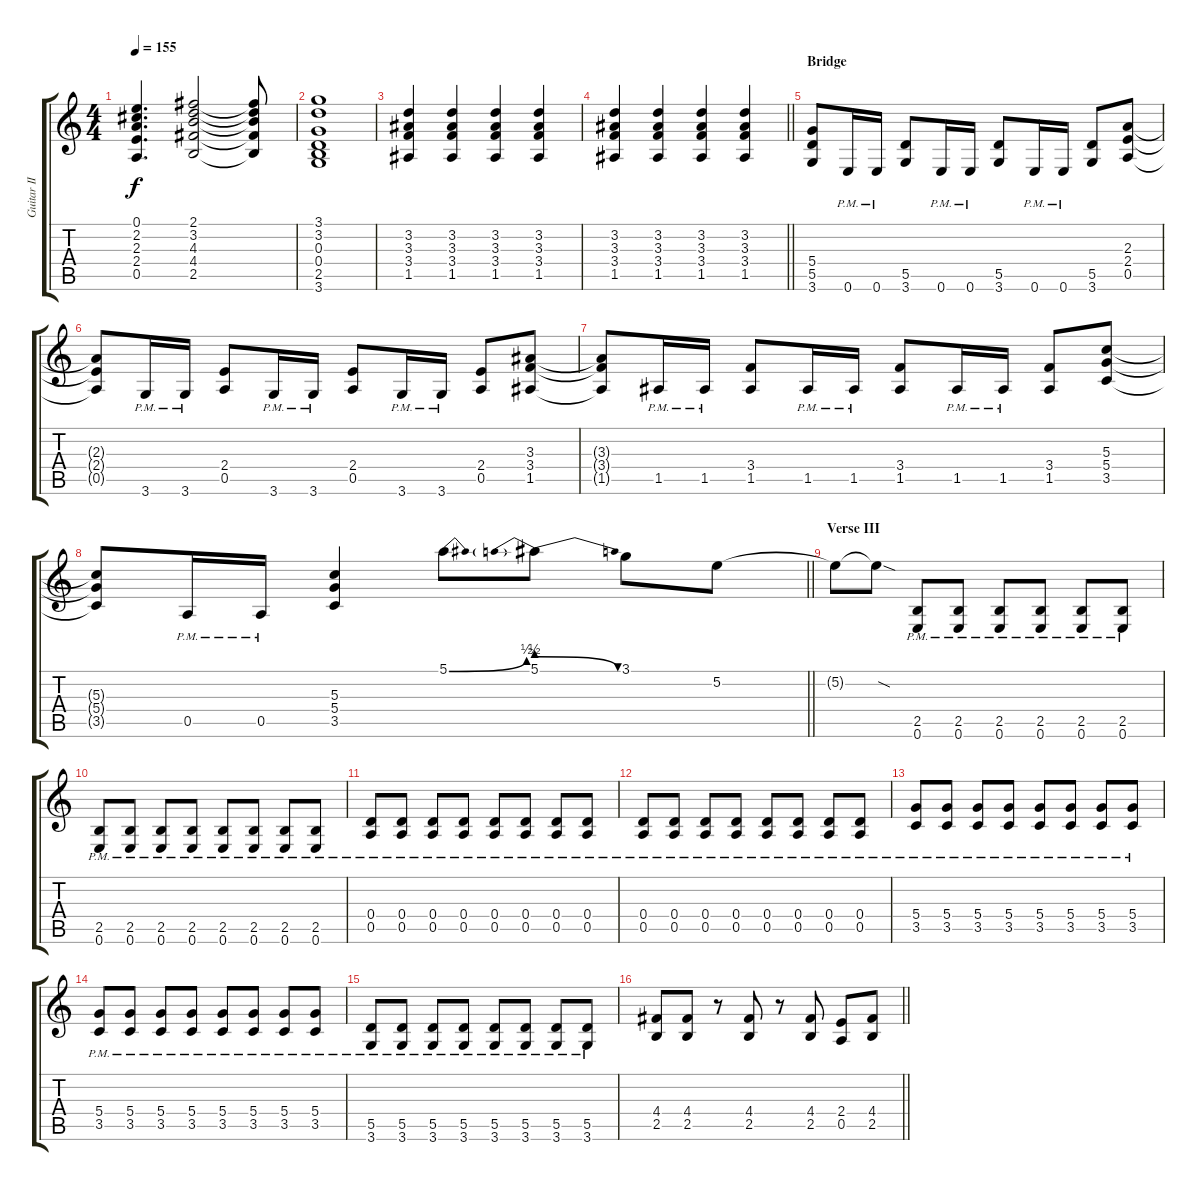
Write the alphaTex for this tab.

\track ("Guitar II" "Guitar II") {instrument distortionguitar}
\staff {score tabs}
\tuning (E4 B3 G3 D3 A2 E2) {hide}
\ts (4 4)
\tempo 155
\clef g2
\ks c
(0.1 2.2 2.3 2.4 0.5).4{d dy f} (2.1 3.2 4.3 4.4 2.5).2 (2.1{t} 3.2{t} 4.3{t} 4.4{t} 2.5{t}).8 |
(3.1 3.2 0.3 0.4 2.5 3.6).1 |
(3.2 3.3 3.4 1.5).4 (3.2 3.3 3.4 1.5).4 (3.2 3.3 3.4 1.5).4 (3.2 3.3 3.4 1.5).4 |
\barLineRight lightlight
(3.2 3.3 3.4 1.5).4 (3.2 3.3 3.4 1.5).4 (3.2 3.3 3.4 1.5).4 (3.2 3.3 3.4 1.5).4 |
\section ("" "Bridge")
(5.4 5.5 3.6).8 0.6{pm}.16 0.6{pm}.16 (5.5 3.6).8 0.6{pm}.16 0.6{pm}.16 (5.5 3.6).8 0.6{pm}.16 0.6{pm}.16 (5.5 3.6).8 (2.3 2.4 0.5).8 |
(2.3{t} 2.4{t} 0.5{t}).8 3.6{pm}.16 3.6{pm}.16 (2.4 0.5).8 3.6{pm}.16 3.6{pm}.16 (2.4 0.5).8 3.6{pm}.16 3.6{pm}.16 (2.4 0.5).8 (3.3 3.4 1.5).8 |
(3.3{t} 3.4{t} 1.5{t}).8 1.5{pm}.16 1.5{pm}.16 (3.4 1.5).8 1.5{pm}.16 1.5{pm}.16 (3.4 1.5).8 1.5{pm}.16 1.5{pm}.16 (3.4 1.5).8 (5.3 5.4 3.5).8 |
\barLineRight lightlight
(5.3{t} 5.4{t} 3.5{t}).8 0.5{pm}.16 0.5{pm}.16 (5.3 5.4 3.5).4 5.1{be (bend 0 0 60 2)}.8 5.1{be (prebendrelease 0 2 60 0)}.8 3.1.8 5.2.8 |
\section ("" "Verse III")
5.2{t}.8 5.2{sod t}.8 (2.5{pm} 0.6{pm}).8 (2.5{pm} 0.6{pm}).8 (2.5{pm} 0.6{pm}).8 (2.5{pm} 0.6{pm}).8 (2.5{pm} 0.6{pm}).8 (2.5{pm} 0.6{pm}).8 |
(2.5{pm} 0.6{pm}).8 (2.5{pm} 0.6{pm}).8 (2.5{pm} 0.6{pm}).8 (2.5{pm} 0.6{pm}).8 (2.5{pm} 0.6{pm}).8 (2.5{pm} 0.6{pm}).8 (2.5{pm} 0.6{pm}).8 (2.5{pm} 0.6{pm}).8 |
(0.4{pm} 0.5{pm}).8 (0.4{pm} 0.5{pm}).8 (0.4{pm} 0.5{pm}).8 (0.4{pm} 0.5{pm}).8 (0.4{pm} 0.5{pm}).8 (0.4{pm} 0.5{pm}).8 (0.4{pm} 0.5{pm}).8 (0.4{pm} 0.5{pm}).8 |
(0.4{pm} 0.5{pm}).8 (0.4{pm} 0.5{pm}).8 (0.4{pm} 0.5{pm}).8 (0.4{pm} 0.5{pm}).8 (0.4{pm} 0.5{pm}).8 (0.4{pm} 0.5{pm}).8 (0.4{pm} 0.5{pm}).8 (0.4{pm} 0.5{pm}).8 |
(5.4{pm} 3.5{pm}).8 (5.4{pm} 3.5{pm}).8 (5.4{pm} 3.5{pm}).8 (5.4{pm} 3.5{pm}).8 (5.4{pm} 3.5{pm}).8 (5.4{pm} 3.5{pm}).8 (5.4{pm} 3.5{pm}).8 (5.4{pm} 3.5{pm}).8 |
(5.4{pm} 3.5{pm}).8 (5.4{pm} 3.5{pm}).8 (5.4{pm} 3.5{pm}).8 (5.4{pm} 3.5{pm}).8 (5.4{pm} 3.5{pm}).8 (5.4{pm} 3.5{pm}).8 (5.4{pm} 3.5{pm}).8 (5.4{pm} 3.5{pm}).8 |
(5.5{pm} 3.6{pm}).8 (5.5{pm} 3.6{pm}).8 (5.5{pm} 3.6{pm}).8 (5.5{pm} 3.6{pm}).8 (5.5{pm} 3.6{pm}).8 (5.5{pm} 3.6{pm}).8 (5.5{pm} 3.6{pm}).8 (5.5{pm} 3.6{pm}).8 |
\barLineRight lightlight
(4.4 2.5).8 (4.4 2.5).8 r.8 (4.4 2.5).8 r.8 (4.4 2.5).8 (2.4 0.5).8 (4.4 2.5).8
